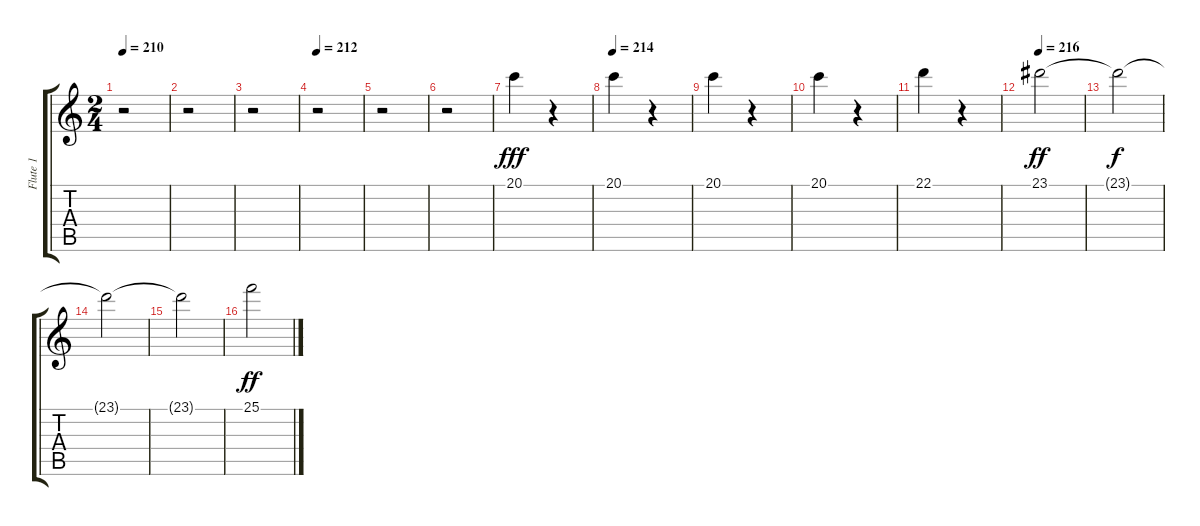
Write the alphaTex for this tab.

\track ("Flute 1" "Flute 1") {instrument flute}
\staff {score tabs}
\tuning (E4 B3 G3 D3 A2 E2) {hide}
\ts (2 4)
\tempo 210
\clef g2
\ks c
r.2{dy f} |
r.2 |
r.2 |
\tempo 212
r.2 |
r.2 |
r.2 |
20.1.4{dy fff} r.4 |
\tempo 214
20.1.4 r.4 |
20.1.4 r.4 |
20.1.4 r.4 |
22.1.4 r.4 |
\tempo 216
23.1.2{dy ff} |
23.1{t}.2{dy f} |
23.1{t}.2 |
23.1{t}.2 |
25.1.2{dy ff}
